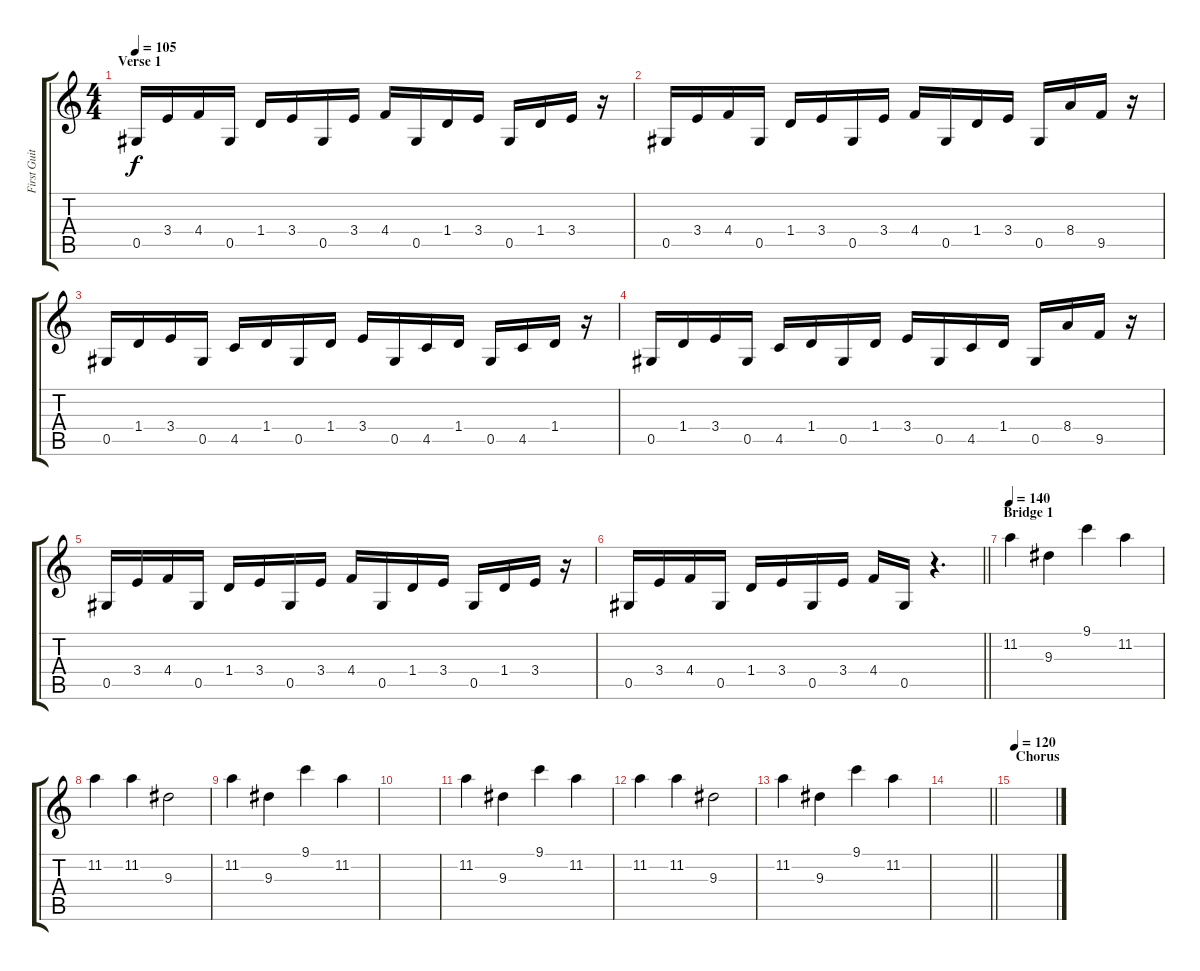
\track ("First Guitar" "First Guit") {instrument overdrivenguitar}
\staff {score tabs}
\tuning (Eb4 Bb3 Gb3 Db3 Ab2 Eb2) {hide}
\ts (4 4)
\section ("" "Verse 1")
\tempo 105
\clef g2
\ks c
0.5.16{dy f} 3.4.16 4.4.16 0.5.16 1.4.16 3.4.16 0.5.16 3.4.16 4.4.16 0.5.16 1.4.16 3.4.16 0.5.16 1.4.16 3.4.16 r.16 |
0.5.16 3.4.16 4.4.16 0.5.16 1.4.16 3.4.16 0.5.16 3.4.16 4.4.16 0.5.16 1.4.16 3.4.16 0.5.16 8.4.16 9.5.16 r.16 |
0.5.16 1.4.16 3.4.16 0.5.16 4.5.16 1.4.16 0.5.16 1.4.16 3.4.16 0.5.16 4.5.16 1.4.16 0.5.16 4.5.16 1.4.16 r.16 |
0.5.16 1.4.16 3.4.16 0.5.16 4.5.16 1.4.16 0.5.16 1.4.16 3.4.16 0.5.16 4.5.16 1.4.16 0.5.16 8.4.16 9.5.16 r.16 |
0.5.16 3.4.16 4.4.16 0.5.16 1.4.16 3.4.16 0.5.16 3.4.16 4.4.16 0.5.16 1.4.16 3.4.16 0.5.16 1.4.16 3.4.16 r.16 |
\barLineRight lightlight
0.5.16 3.4.16 4.4.16 0.5.16 1.4.16 3.4.16 0.5.16 3.4.16 4.4.16 0.5.16 r.4{d} |
\section ("" "Bridge 1")
\tempo 140
11.2.4 9.3.4 9.1.4 11.2.4 |
11.2.4 11.2.4 9.3.2 |
11.2.4 9.3.4 9.1.4 11.2.4 |
|
11.2.4 9.3.4 9.1.4 11.2.4 |
11.2.4 11.2.4 9.3.2 |
11.2.4 9.3.4 9.1.4 11.2.4 |
\barLineRight lightlight
|
\section ("" "Chorus")
\tempo 120
